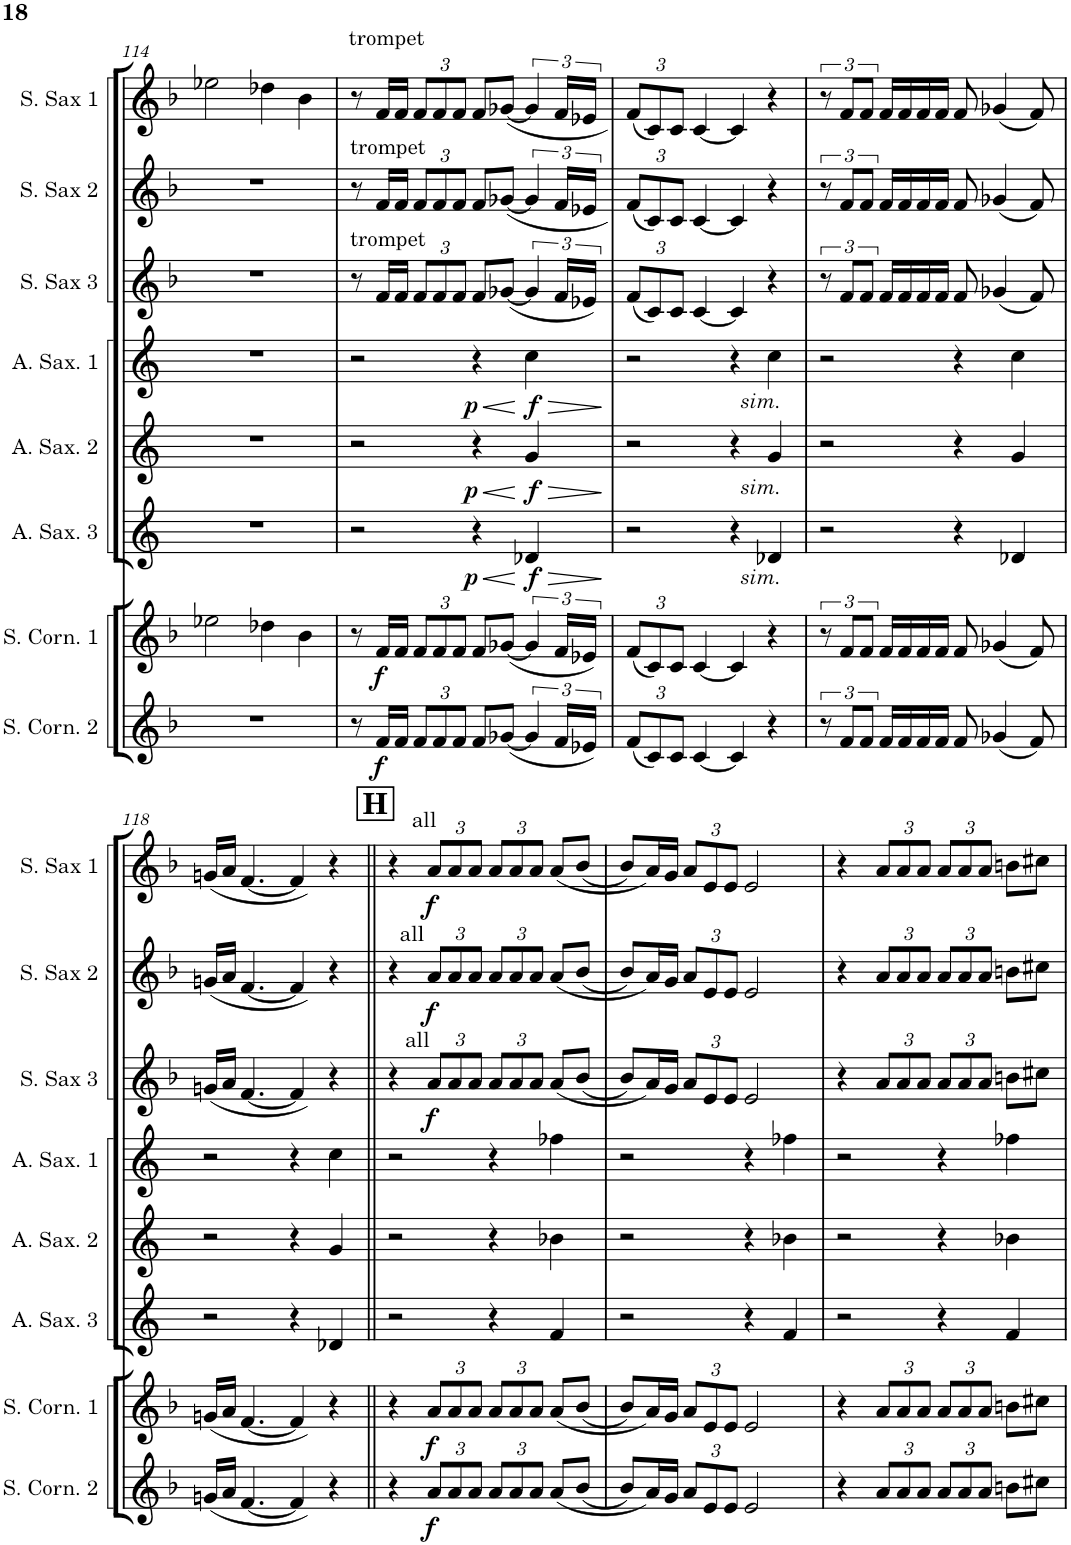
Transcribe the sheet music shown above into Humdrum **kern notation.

**kern	**dynam	**kern	**dynam	**kern	**dynam	**kern	**dynam	**kern	**dynam	**kern	**dynam	**kern	**dynam	**kern	**dynam
*part8	*part8	*part7	*part7	*part6	*part6	*part5	*part5	*part4	*part4	*part3	*part3	*part2	*part2	*part1	*part1
*staff8	*staff8	*staff7	*staff7	*staff6	*staff6	*staff5	*staff5	*staff4	*staff4	*staff3	*staff3	*staff2	*staff2	*staff1	*staff1
*I"Solo Cornet 2	*	*I"Solo Cornet 1	*	*I"Alt Sax 3	*	*I"Alt Sax 2	*	*I"Alt Sax 1	*	*I"Sopraan Sax 3	*	*I"Sopraan Sax 2	*	*I"Sopraan Sax 1	*
*I'S. Corn. 2	*	*I'S. Corn. 1	*	*I'A. Sax. 3	*	*I'A. Sax. 2	*	*I'A. Sax. 1	*	*I'S. Sax 3	*	*I'S. Sax 2	*	*I'S. Sax 1	*
!!LO:PB:g=z
*clefG2	*	*clefG2	*	*clefG2	*	*clefG2	*	*clefG2	*	*clefG2	*	*clefG2	*	*clefG2	*
*Trd1c2	*	*Trd1c2	*	*Trd5c9	*	*Trd5c9	*	*Trd5c9	*	*Trd1c2	*	*Trd1c2	*	*Trd1c2	*
*k[b-]	*	*k[b-]	*	*k[]	*	*k[]	*	*k[]	*	*k[b-]	*	*k[b-]	*	*k[b-]	*
*M4/4	*	*M4/4	*	*M4/4	*	*M4/4	*	*M4/4	*	*M4/4	*	*M4/4	*	*M4/4	*
=114	=114	=114	=114	=114	=114	=114	=114	=114	=114	=114	=114	=114	=114	=114	=114
1r	.	2ee-X\	.	1r	.	1r	.	1r	.	1r	.	1r	.	2ee-X\	.
.	.	4dd-X\	.	.	.	.	.	.	.	.	.	.	.	4dd-X\	.
.	.	4b-\	.	.	.	.	.	.	.	.	.	.	.	4b-\	.
=115	=115	=115	=115	=115	=115	=115	=115	=115	=115	=115	=115	=115	=115	=115	=115
8r	.	8r	.	2r	.	2r	.	2r	.	8r	.	8r	.	8r	.
!	!	!	!	!	!	!	!	!	!	!	!	!	!	!LO:TX:a:t=trompet	!
!	!	!	!	!	!	!	!	!	!	!	!	!LO:TX:a:t=trompet	!	!	!
!	!	!	!	!	!	!	!	!	!	!LO:TX:a:t=trompet	!	!	!	!	!
!	!LO:DY:b	!	!LO:DY:b	!	!	!	!	!	!	!	!	!	!	!	!
16f/LL	f	16f/LL	f	.	.	.	.	.	.	16f/LL	.	16f/LL	.	16f/LL	.
16f/JJ	.	16f/JJ	.	.	.	.	.	.	.	16f/JJ	.	16f/JJ	.	16f/JJ	.
*Xbrackettup	*	*Xbrackettup	*	*	*	*	*	*	*	*Xbrackettup	*	*Xbrackettup	*	*Xbrackettup	*
12f/L	.	12f/L	.	.	.	.	.	.	.	12f/L	.	12f/L	.	12f/L	.
12f/	.	12f/	.	.	.	.	.	.	.	12f/	.	12f/	.	12f/	.
12f/J	.	12f/J	.	.	.	.	.	.	.	12f/J	.	12f/J	.	12f/J	.
!	!	!	!	!	!LO:HP:b	!	!LO:HP:b	!	!LO:HP:b	!	!	!	!	!	!
!	!	!	!	!	!LO:DY:n=1:b	!	!LO:DY:n=1:b	!	!LO:DY:n=1:b	!	!	!	!	!	!
8f/L	.	8f/L	.	4r	< p	4r	< p	4r	< p	8f/L	.	8f/L	.	8f/L	.
([8g-X/J	.	([8g-X/J	.	.	.	.	.	.	.	([8g-X/J	.	([8g-X/J	.	([8g-X/J	.
*brackettup	*	*brackettup	*	*	*	*	*	*	*	*	*	*	*	*	*
!	!	!	!	!	!LO:HP:n=1:b	!	!LO:HP:n=1:b	!	!LO:HP:n=1:b	!	!	!	!	!	!
*	*	*	*	*	*	*	*	*	*	*brackettup	*	*brackettup	*	*brackettup	*
!	!	!	!	!	!LO:DY:n=2:b	!	!LO:DY:n=2:b	!	!LO:DY:n=2:b	!	!	!	!	!	!
6g-/]	.	6g-/]	.	4d-X/	[ > f	4g/	[ > f	4cc\	[ > f	6g-/]	.	6g-/])	.	6g-/])	.
24f/LL	.	24f/LL	.	.	.	.	.	.	.	24f/LL	.	24f/LL	.	24f/LL	.
24e-X/JJ)	.	24e-X/JJ)	.	.	.	.	.	.	.	24e-X/JJ)	.	24e-X/JJ	.	24e-X/JJ	.
.	.	.	.	.	]	.	]	.	]	.	.	.	.	.	.
=116	=116	=116	=116	=116	=116	=116	=116	=116	=116	=116	=116	=116	=116	=116	=116
*Xbrackettup	*	*Xbrackettup	*	*	*	*	*	*	*	*Xbrackettup	*	*Xbrackettup	*	*Xbrackettup	*
(12f/L	.	(12f/L	.	2r	.	2r	.	2r	.	(12f/L	.	(12f/L	.	(12f/L	.
12c/)	.	12c/)	.	.	.	.	.	.	.	12c/)	.	12c/)	.	12c/)	.
12c/J	.	12c/J	.	.	.	.	.	.	.	12c/J	.	12c/J	.	12c/J	.
[4c/	.	[4c/	.	.	.	.	.	.	.	[4c/	.	[4c/	.	[4c/	.
4c/]	.	4c/]	.	4r	.	4r	.	4r	.	4c/]	.	4c/]	.	4c/]	.
!	!	!	!	!	!	!	!	!LO:TX:b:i:t=sim.	!	!	!	!	!	!	!
!	!	!	!	!	!	!LO:TX:b:i:t=sim.	!	!	!	!	!	!	!	!	!
!	!	!	!	!LO:TX:b:i:t=sim.	!	!	!	!	!	!	!	!	!	!	!
4r	.	4r	.	4d-X/	.	4g/	.	4cc\	.	4r	.	4r	.	4r	.
=117	=117	=117	=117	=117	=117	=117	=117	=117	=117	=117	=117	=117	=117	=117	=117
*brackettup	*	*brackettup	*	*	*	*	*	*	*	*brackettup	*	*brackettup	*	*brackettup	*
12r	.	12r	.	2r	.	2r	.	2r	.	12r	.	12r	.	12r	.
12f/L	.	12f/L	.	.	.	.	.	.	.	12f/L	.	12f/L	.	12f/L	.
12f/J	.	12f/J	.	.	.	.	.	.	.	12f/J	.	12f/J	.	12f/J	.
16f/LL	.	16f/LL	.	.	.	.	.	.	.	16f/LL	.	16f/LL	.	16f/LL	.
16f/	.	16f/	.	.	.	.	.	.	.	16f/	.	16f/	.	16f/	.
16f/	.	16f/	.	.	.	.	.	.	.	16f/	.	16f/	.	16f/	.
16f/JJ	.	16f/JJ	.	.	.	.	.	.	.	16f/JJ	.	16f/JJ	.	16f/JJ	.
8f/	.	8f/	.	4r	.	4r	.	4r	.	8f/	.	8f/	.	8f/	.
(4g-X/	.	(4g-X/	.	.	.	.	.	.	.	(4g-X/	.	(4g-X/	.	(4g-X/	.
.	.	.	.	4d-X/	.	4g/	.	4cc\	.	.	.	.	.	.	.
8f/)	.	8f/)	.	.	.	.	.	.	.	8f/)	.	8f/)	.	8f/)	.
!!LO:LB:g=z
=118	=118	=118	=118	=118	=118	=118	=118	=118	=118	=118	=118	=118	=118	=118	=118
(16gn/LL	.	(16gn/LL	.	2r	.	2r	.	2r	.	(16gn/LL	.	(16gn/LL	.	(16gn/LL	.
16a/JJ)	.	16a/JJ)	.	.	.	.	.	.	.	16a/JJ)	.	16a/JJ)	.	16a/JJ)	.
[4.f/	.	[4.f/	.	.	.	.	.	.	.	[4.f/	.	[4.f/	.	[4.f/	.
4f/]	.	4f/]	.	4r	.	4r	.	4r	.	4f/]	.	4f/]	.	4f/]	.
4r	.	4r	.	4d-X/	.	4g/	.	4cc\	.	4r	.	4r	.	4r	.
!!LO:REH:place=s1:a:B:cj:fs=14:t=H
=119||	=119||	=119||	=119||	=119||	=119||	=119||	=119||	=119||	=119||	=119||	=119||	=119||	=119||	=119||	=119||
4r	.	4r	.	2r	.	2r	.	2r	.	4r	.	4r	.	4r	.
*Xbrackettup	*	*Xbrackettup	*	*	*	*	*	*	*	*Xbrackettup	*	*Xbrackettup	*	*Xbrackettup	*
!	!	!	!	!	!	!	!	!	!	!	!	!	!	!LO:TX:a:t=all	!
!	!	!	!	!	!	!	!	!	!	!	!	!LO:TX:a:t=all	!	!	!
!	!	!	!	!	!	!	!	!	!	!LO:TX:a:t=all	!	!	!	!	!
!	!LO:DY:b	!	!LO:DY:b	!	!	!	!	!	!	!	!LO:DY:b	!	!LO:DY:b	!	!LO:DY:b
12a/L	f	12a/L	f	.	.	.	.	.	.	12a/L	f	12a/L	f	12a/L	f
12a/	.	12a/	.	.	.	.	.	.	.	12a/	.	12a/	.	12a/	.
12a/J	.	12a/J	.	.	.	.	.	.	.	12a/J	.	12a/J	.	12a/J	.
12a/L	.	12a/L	.	4r	.	4r	.	4r	.	12a/L	.	12a/L	.	12a/L	.
12a/	.	12a/	.	.	.	.	.	.	.	12a/	.	12a/	.	12a/	.
12a/J	.	12a/J	.	.	.	.	.	.	.	12a/J	.	12a/J	.	12a/J	.
(8a/L	.	(8a/L	.	4f/	.	4b-X\	.	4ff-X\	.	(8a/L	.	(8a/L	.	(8a/L	.
(8b-/J	.	(8b-/J	.	.	.	.	.	.	.	(8b-/J	.	(8b-/J	.	(8b-/J	.
=120	=120	=120	=120	=120	=120	=120	=120	=120	=120	=120	=120	=120	=120	=120	=120
8b-/L)	.	8b-/L)	.	2r	.	2r	.	2r	.	8b-/L)	.	8b-/L)	.	8b-/L)	.
16a/L)	.	16a/L)	.	.	.	.	.	.	.	16a/L)	.	16a/L)	.	16a/L)	.
16g/JJ	.	16g/JJ	.	.	.	.	.	.	.	16g/JJ	.	16g/JJ	.	16g/JJ	.
12a/L	.	12a/L	.	.	.	.	.	.	.	12a/L	.	12a/L	.	12a/L	.
12e/	.	12e/	.	.	.	.	.	.	.	12e/	.	12e/	.	12e/	.
12e/J	.	12e/J	.	.	.	.	.	.	.	12e/J	.	12e/J	.	12e/J	.
2e/	.	2e/	.	4r	.	4r	.	4r	.	2e/	.	2e/	.	2e/	.
.	.	.	.	4f/	.	4b-X\	.	4ff-X\	.	.	.	.	.	.	.
=121	=121	=121	=121	=121	=121	=121	=121	=121	=121	=121	=121	=121	=121	=121	=121
4r	.	4r	.	2r	.	2r	.	2r	.	4r	.	4r	.	4r	.
12a/L	.	12a/L	.	.	.	.	.	.	.	12a/L	.	12a/L	.	12a/L	.
12a/	.	12a/	.	.	.	.	.	.	.	12a/	.	12a/	.	12a/	.
12a/J	.	12a/J	.	.	.	.	.	.	.	12a/J	.	12a/J	.	12a/J	.
12a/L	.	12a/L	.	4r	.	4r	.	4r	.	12a/L	.	12a/L	.	12a/L	.
12a/	.	12a/	.	.	.	.	.	.	.	12a/	.	12a/	.	12a/	.
12a/J	.	12a/J	.	.	.	.	.	.	.	12a/J	.	12a/J	.	12a/J	.
8bn\L	.	8bn\L	.	4f/	.	4b-X\	.	4ff-X\	.	8bn\L	.	8bn\L	.	8bn\L	.
8cc#X\J	.	8cc#X\J	.	.	.	.	.	.	.	8cc#X\J	.	8cc#X\J	.	8cc#X\J	.
=	=	=	=	=	=	=	=	=	=	=	=	=	=	=	=
*-	*-	*-	*-	*-	*-	*-	*-	*-	*-	*-	*-	*-	*-	*-	*-
